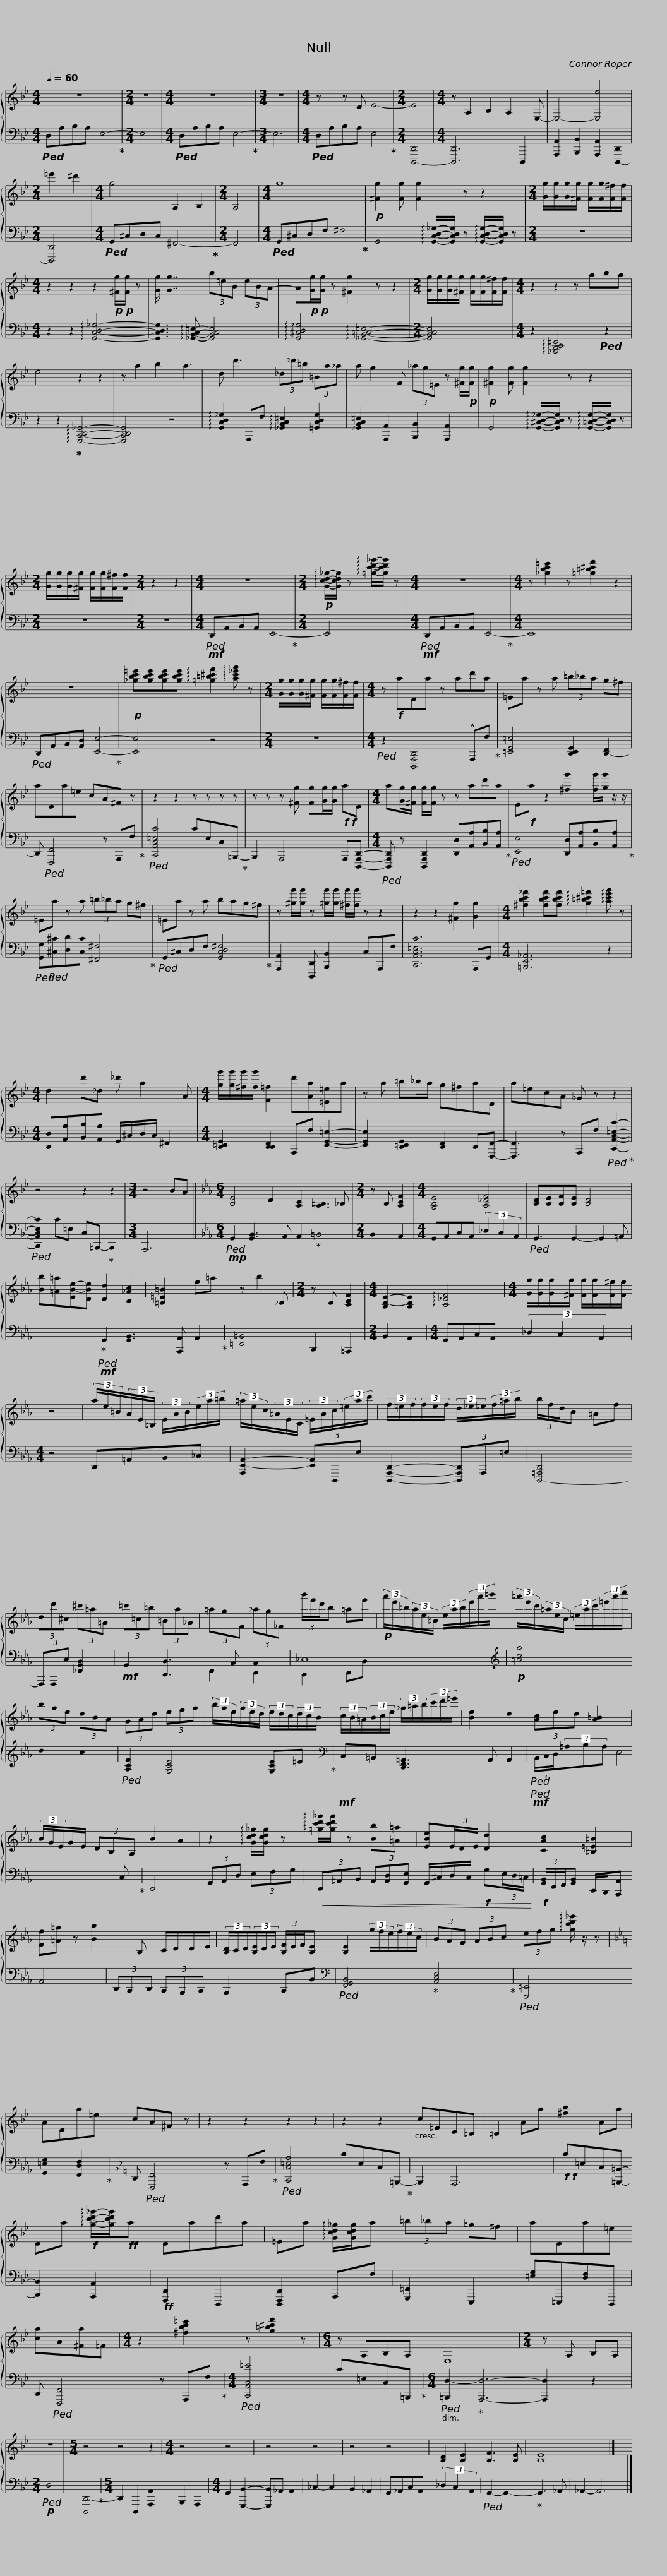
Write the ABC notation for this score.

X:1
%%score { 1 | ( 2 3 ) }
L:1/8
Q:1/4=60
M:4/4
I:linebreak $
K:Bb
V:1 treble
V:2 bass
V:3 bass
V:1
 z8 |[M:2/4] z4 |[M:4/4] z8 |[M:3/4] z6 |[M:4/4] z x z D E4- | %5
[M:2/4] E4 |[M:4/4] z A,2 B,2 A,2 E,- | E,4- [E,e]4 |$[M:2/4] =e'2 ^d'2 |[M:4/4] g4 A,2 B,2 | %10
[M:2/4] A,4 |[M:4/4] g8 |!p! [^Fg]2 [Fg] [Fg]2 z z2 |$[M:2/4] [Gg]/[Gg]/[Gg]/[^Fg]/ [Fg]/[Fg]/[F^f]/[Ff]/ |[M:4/4] z2 z2 z2!p! [^Fg]/!p![Fg]/ z | %15
 [Gg]/ [Gg]7/2 (3b=eB (3eBA- | A!p![Gg]/!p![Gg]/ z [^Fg]2 z z2 |$[M:2/4] [Gg]/[Gg]/[Gg]/[^Fg]/ [Fg]/[Fg]/[F^f]/[Ff]/ |[M:4/4] z2 z2 z aba | e4 z2 z2 | %20
 z a2 b2 a3 | d d'3 (3_d_d'=b (3=Ba_a |$ a g2 F (3_ag=E z [^Fg]/!p![Fg]/ |!p! [^Fg]2 [Fg] [Fg]2 z z2 |[M:2/4] [Gg]/[Gg]/[Gg]/[^Fg]/ [Fg]/[Fg]/[F^f]/[Ff]/ | %25
[M:2/4] z2 z2 |$[M:4/4] z8 |[M:2/4]!p! !arpeggio![Gcd_g]/-[Gcdg]/ z !arpeggio![=gc'd'_g']/-[gc'd'g']/ z |[M:4/4] z8 |[M:4/4] z [_gbc'=e']2 z [=g=b^c'f']2 z2 | %30
 z8 |$!p! [_gbc'=e'][gbc'e'][gbc'e'][gbc'e'] !arpeggio![=g=b^c'f']2 !arpeggio![ac'_e'g'] z |[M:2/4] [Gg]/[Gg]/[Gg]/[^Fg]/ [Fg]/[Fg]/[F^f]/[Ff]/ |[M:4/4] z!f! aDa z ad'a |$ =Ea z a (3=b_ba g^f | %35
 aDa=e cA^F z | z2 z2 z z z z | z z z [^Fg] [Fg][Gg]/[Gg]/!f!!f! aD |$[M:4/4] a[Gg]/[^Fg]/ [Fg]/[Fg]/ z z ad'a | E!f!a z2 [^fg']2 [fg']/[gg']/ z/ z/ | %40
 =Ea z a (3=b_ba g^f |$ =Ea z a bag^f | z [^gg']/[gg']/ z [=gg']/[gg']/ [^fg']/[fg']/ z z2 | z2 z2 [^Fg]2 [Gg]2 |$[M:4/4] [^fbc'_f']2 [fbc'f'][fbc'f'] !arpeggio![g=b^c'=f']2 !arpeggio![ac'e'g'] z | %45
[M:4/4] d2 d'_d _d' a2 A |[M:4/4] [gg']/[gg']/[^fg']/[fg']/ [F=f]2 d'[Aa][=E=e]a |$ z a =b_b/a/ g^faD | a=ecA _G z z2 | z4 z2 z2 | %50
[M:3/4] z4 BA ||$[K:Eb][M:6/4] [B,E]4 D2 [A,C]2 [A,=B,]3 _B, |[M:2/4] z B, [A,CF]2 |[M:4/4] [G,B,E]4 [A,_DF]4 | [B,D][B,E][B,F][B,E] [B,D]4 |$ %55
 [Bb][=A=a][EB-e-][DBe] [Dd]2 [C_Ac]2 | [=B,=E=B]2 f=a z b2 _B, |[M:2/4] z B, [A,CF]2 |[M:4/4] [G,B,-E-]2 [G,B,E]2 !arpeggio![A,_DF]4 |$[M:4/4] [Gg]/[Gg]/[Gg]/[^Fg]/ [Fg]/[Fg]/[F^f]/[Ff]/ z4 | %60
 (3a/e/=B/(3A/E/=B,/ (3E/A/B/(3e/a/=b/ (3=a/e/c/(3=A/E/C/ (3=E/A/c/(3=e/a/c'/ |$ (3f/=e/f/(3f/e/f/ (3d/_e/=e/(3f/=a/b/ (3b/f/d/B =Af | (3dd'^c (3^c'=a=A (3=c'=c=b (3=Ba_A |$ (3=agF (3_ag_F (3b'/f'/d'/b =af' |$!p! (3a'/e'/=b/(3a/e/=B/ (3e/a/b/(3e'/a'/=b'/ (3=a'/e'/c'/(3=a/e/c/ (3=e/a/c'/(3=e'/a'/c''/ | %65
 (3bge (3dBA (3GAd (3efg |$ (3b/g/e/(3g/e/d/ (3e/d/c/(3d/c/B/ (3c/B/=A/(3B/c/e/ (3_g/=a/b/(3c'/d'/=e'/ | [Be]2 d2 (3[Ac]ed [A=B]2 |$ (3B/G/E/G/E/ (3DB,A, B2 A2 | z2 !arpeggio![Gcd_g]/[Gcdg]/ z !arpeggio![=gc'd'_g']/[gc'd'g']/ z [Bb][=A=a] |$ %70
 [EBe](3E/D/E/ [Dd]2 [CAc]2 [=B,=E=B]2 | [Ff][=A=a] z [Bb]2 B, C/D/D/E/ |$ (3[B,D]/C/D/(3[B,E]/D/E/ (3[B,F]/E/F/[B,E] [B,E]2 (3g/f/e/(3f/e/c/ | (3BAG (3ABc (3efg !arpeggio![gc'd'_g']/ z/ z |[K:Bb] ADa=e cA^F z |$ %75
 z2 z2 z2 z2 | z2 z2 c=EC=B, | =B,2 Aa [^fb]2 Aa | Da!f! !arpeggio![gc'd'_g']/-[gc'd'g']/!ff!a Dad'a |$ =Ea !arpeggio![Gcd_g]/[Gcdg]/a (3=b_ba =g^f | %80
 aDa=e [ca]A[^Fa]=F |[M:4/4] z2 [^fbc'=e']2 z [g=b^c'f']2 z |$[M:6/4] z A,B,A, E,8 |[M:2/4] z A, B,A, | z4 | %85
[M:5/4] z4 z4 z2 |[M:4/4] z4 z4 | z4 z4 |$ z4 z4 | [B,D]2 [B,E]2 [B,F]3 [B,E] | %90
 [B,E]8 |] %91
V:2
!ped! D,A,B,A, E,4-!ped-up! |[M:2/4] E,4 |[M:4/4]!ped! D,A,B,A, E,4-!ped-up! |[M:3/4] E,6 |[M:4/4]!ped! D,A,B,A, E,4!ped-up! | %5
[M:2/4] [D,,,-D,,]4 |[M:4/4] [D,,,D,,]6 D,,,2 | [A,,,A,,]2 [B,,,B,,]2 [A,,,A,,]2 [D,,,-D,,]2 |$[M:2/4] [D,,,D,,]4 |[M:4/4]!ped! G,,^C,D,C, ^F,,4-!ped-up! | %10
[M:2/4] F,,4 |[M:4/4]!ped! G,,^C,D,F, ^F,4!ped-up! | G,,4 !arpeggio![G,,C,D,_G,]/-[G,,C,D,G,]/ z !arpeggio![G,,C,D,G,]/-[G,,C,D,G,]/ z |$[M:2/4] z4 |[M:4/4] z2 z2 !arpeggio![G,,C,D,_G,]4- | %15
 [G,,C,D,G,]3 !arpeggio![_G,,B,,C,=E,]- [G,,B,,C,E,]4 | !arpeggio![G,,^C,D,_G,]4 !arpeggio![_G,,B,,=C,=E,]4- |$[M:2/4] [G,,B,,C,E,]4 |[M:4/4] z2 !arpeggio![_G,,,B,,,C,,=E,,]4!ped! z2 | z2 z2!ped-up! !arpeggio![G,,,C,,D,,_G,,]4- | %20
 [G,,,C,,D,,G,,]4 z4 | !arpeggio![G,,C,D,_G,]2 A,,,F, !arpeggio![_G,,B,,C,=E,]2 [=G,,C,D,G,]2 |$ [_G,,B,,C,=E,]2 [A,,,A,,]2 [B,,,B,,]2 [A,,,A,,]2 | G,,4 !arpeggio![G,,^C,D,_G,]/-[G,,C,D,G,]/ z !arpeggio![G,,=C,D,G,]/-[G,,C,D,G,]/ z |[M:2/4] z4 | %25
[M:2/4] z4 |$[M:4/4]!ped!!mf! D,,A,,B,,A,, E,,4-!ped-up! |[M:2/4] E,,4 |[M:4/4]!mf!!ped! D,,A,,B,,A,, E,,4-!ped-up! |[M:4/4] E,,8 | %30
!ped! D,,A,,B,,[A,,D,] [E,,E,]4-!ped-up! |$ [E,,E,]4 z4 |[M:2/4] z4 |[M:4/4]!ped! z2 [D,,,A,,,D,,]4 !^!A,,,F,!ped-up! |$ [=E,,G,,=E,]4 [D,,E,,G,,]2 [D,,-F,,]2 | %35
 D,,!ped! [F,,,F,,]4 z A,,,F,!ped-up! |!ped! [C,,A,,C,=E,C]4 CE,C,=B,,,-!ped-up! | B,,,2 A,,,4 A,,,[D,,,A,,,D,,]- |$[M:4/4]!ped! [D,,,A,,,D,,] z [D,,,A,,,D,,]2 [D,,D,][A,,A,][B,,B,][A,,A,]!ped-up! |!ped! [E,,E,]4 [D,,D,][A,,A,][B,,B,][A,,A,]!ped-up! | %40
!ped! [G,,G,]!ped![^C,^C][D,D][C,C] [^F,,^F,]4!ped-up! |$!ped! G,,^C,D,F, [G,,C,D,^F,]4!ped-up! | [A,,,A,,]2 [D,,,D,,] [B,,,B,,]2 C,A,,,F, | [C,,A,,C,=E,C]6 A,,,G,, |$[M:4/4] [=B,,,E,,_A,,]6 z2 | %45
[M:4/4] [D,,D,][A,,A,][B,,B,][A,,A,] G,,/^C,/D,/C,/ ^F,,2 |[M:4/4] [D,,=E,,G,,]2 [D,,D,,F,,]2 A,,,F, [E,,G,,=E,]2- |$ [E,,G,,E,]2 [D,,=E,,G,,]2 [D,,F,,]2 D,,[F,,,F,,]- | [F,,,F,,]3 z A,,,F,!ped! [C,,A,,C,=E,C]2-!ped-up! |!ped! [C,,A,,C,E,C]2 C=E, C,=B,,,-!ped-up! B,,,2 | %50
[M:3/4] A,,,6 ||$[K:Eb][M:6/4]!ped!!mp! G,,2 [G,,B,,]3 A,, A,,2!ped-up! =B,,4 |[M:2/4] B,,2 A,,2 |[M:4/4] G,,A,,C,A,, (3_D,2 C,2 A,,2 |!ped! G,,3 G,,2- G,,2 =A,, | x4!ped-up!$ %55
!ped!!mf! G,,2 [G,,B,,]3 [A,,,A,,] A,,2!ped-up! | [=E,,=B,,]4 B,,,2 =A,,,2 |[M:2/4] B,,2 A,,2 |[M:4/4] G,,A,,C,A,, (3_D,2 C,2 A,,2 |$[M:4/4] z4 D,,=A,,B,,_C, | %60
 [A,,,E,,-A,,-]2 (3[E,,A,,]D,,,E, [D,,,A,,,D,,]2- (3[D,,,A,,,D,,]A,,,=E, |$ [D,,,-=A,,,D,,]4 (3D,,,D,,,C, [_D,,G,,B,,]2 |!mf! G,,2 [B,,,B,,]3 A,, A,,2 |$ _C,8 |$[K:treble]!p! [=Acg]4 d2 c2 | %65
!ped! [A,CF]2 [G,CE]4 [G,CE]=E!ped-up! |$[K:bass]!mf! C,=B,, [D,,F,,=A,,]3 A,, A,,2 |!ped!!mf!!ped! (3B,,/C,/D,/(3=A,B,A, E,4 C,!ped-up! |$ D,,4 (3G,,A,,D, (3E,F,G, |!<(! (3D,,=A,,B,, (3A,,[A,,D,][G,,E,] G,,/^C,/D,/C,/!f! G,(3E,/D,/=C,/!<)! |$ %70
!f! (3[G,,B,,]/E,,/F,,/[G,,B,,] C,,/B,,,/[A,,,A,,] A,,4 | (3D,,C,,D,, (3C,,B,,,C,, B,,,2 C,,B,, |$[K:bass]!ped! [F,,G,,B,,]4!ped-up! [A,,C,E,]4!ped-up! |!ped! [G,,,=E,,]4 [G,,=E,G,]2 [F,,D,F,]2!ped-up! |[K:Bb] D,,!ped! [F,,,F,,]4 z A,,,F,!ped-up! |$ %75
!ped! [C,,C,=E,A,]4 CE,C,=B,,,-!ped-up! | B,,,2 A,,,6 |!f!!f! C=E,C,[=B,,,=B,,]- [B,,,B,,]2 [A,,,A,,]2 |!ff! [F,,,D,,]2 D,,,2 [D,,,F,,,D,,]2 A,,,F, |$ [G,,,=E,,]2 E,,,2 [=E,G,]=E,,,[D,F,]D,,, | %80
 D,,!ped! [F,,,F,,]4 z A,,,F,!ped-up! |[M:4/4]!ped! [C,,A,,C,=E]4 C=E,C,=B,,,!ped-up! |$[M:6/4]!ped! [=B,,,D,-]2!ped-up! [A,,,D,]6- [A,,,D,]2 z2 |[M:2/4]!ped!!p! D,4 | [D,,,D,,-]4!ped-up! | %85
[M:5/4] D,,2 D,,,2 [A,,,A,,]2 B,,,2 A,,,2 |[M:4/4] G,,2 [G,,,B,,]2- [G,,,B,,]_A,, A,,2 | _C,2- C,2 B,,2 _A,,2 |$ G,,_A,,C,A,, (3_D,2 C,2 A,,2 |!ped! G,,2- G,,2-!ped-up! G,,3 _A,, | %90
 _A,,2- A,,6 |] %91
V:3
 x8 |[M:2/4] x4 |[M:4/4] x8 |[M:3/4] x6 |[M:4/4] x8 | %5
[M:2/4] x4 |[M:4/4] x8 | x8 |$[M:2/4] x4 |[M:4/4] x8 | %10
[M:2/4] x4 |[M:4/4] x8 | x8 |$[M:2/4] x4 |[M:4/4] x8 | %15
 x8 | x8 |$[M:2/4] x4 |[M:4/4] x8 | x8 | %20
 x8 | x8 |$ x8 | x8 |[M:2/4] x4 | %25
[M:2/4] x4 |$[M:4/4] x8 |[M:2/4] x4 |[M:4/4] x8 |[M:4/4] x8 | %30
 x8 |$ x8 |[M:2/4] x4 |[M:4/4] x8 |$ x8 | %35
 x8 | x8 | x8 |$[M:4/4] x8 | x8 | %40
 x8 |$ x8 | x8 | x8 |$[M:4/4] x8 | %45
[M:4/4] x8 |[M:4/4] x8 |$ x8 | x8 | x8 | %50
[M:3/4] x6 ||$[K:Eb][M:6/4] x12 |[M:2/4] x4 |[M:4/4] x8 | x8 |$ %55
 x8 | x8 |[M:2/4] x4 |[M:4/4] x8 |$[M:4/4] x8 | %60
 x8 |$ x8 | x8 |$ D,,2 C,,2 B,,,2 C,,B,, |$[K:treble] x8 | %65
 x8 |$[K:bass] x8 | x8 |$ x8 | x8 |$ %70
 x8 | x8 |$[K:bass] x8 | x8 |[K:Bb] x8 |$ %75
 x8 | x8 | x8 | x8 |$ x8 | %80
 x8 |[M:4/4] x8 |$[M:6/4] x12 |[M:2/4] x4 | x4 | %85
[M:5/4] x10 |[M:4/4] x8 | x8 |$ x8 | x8 | %90
 x8 |] %91
